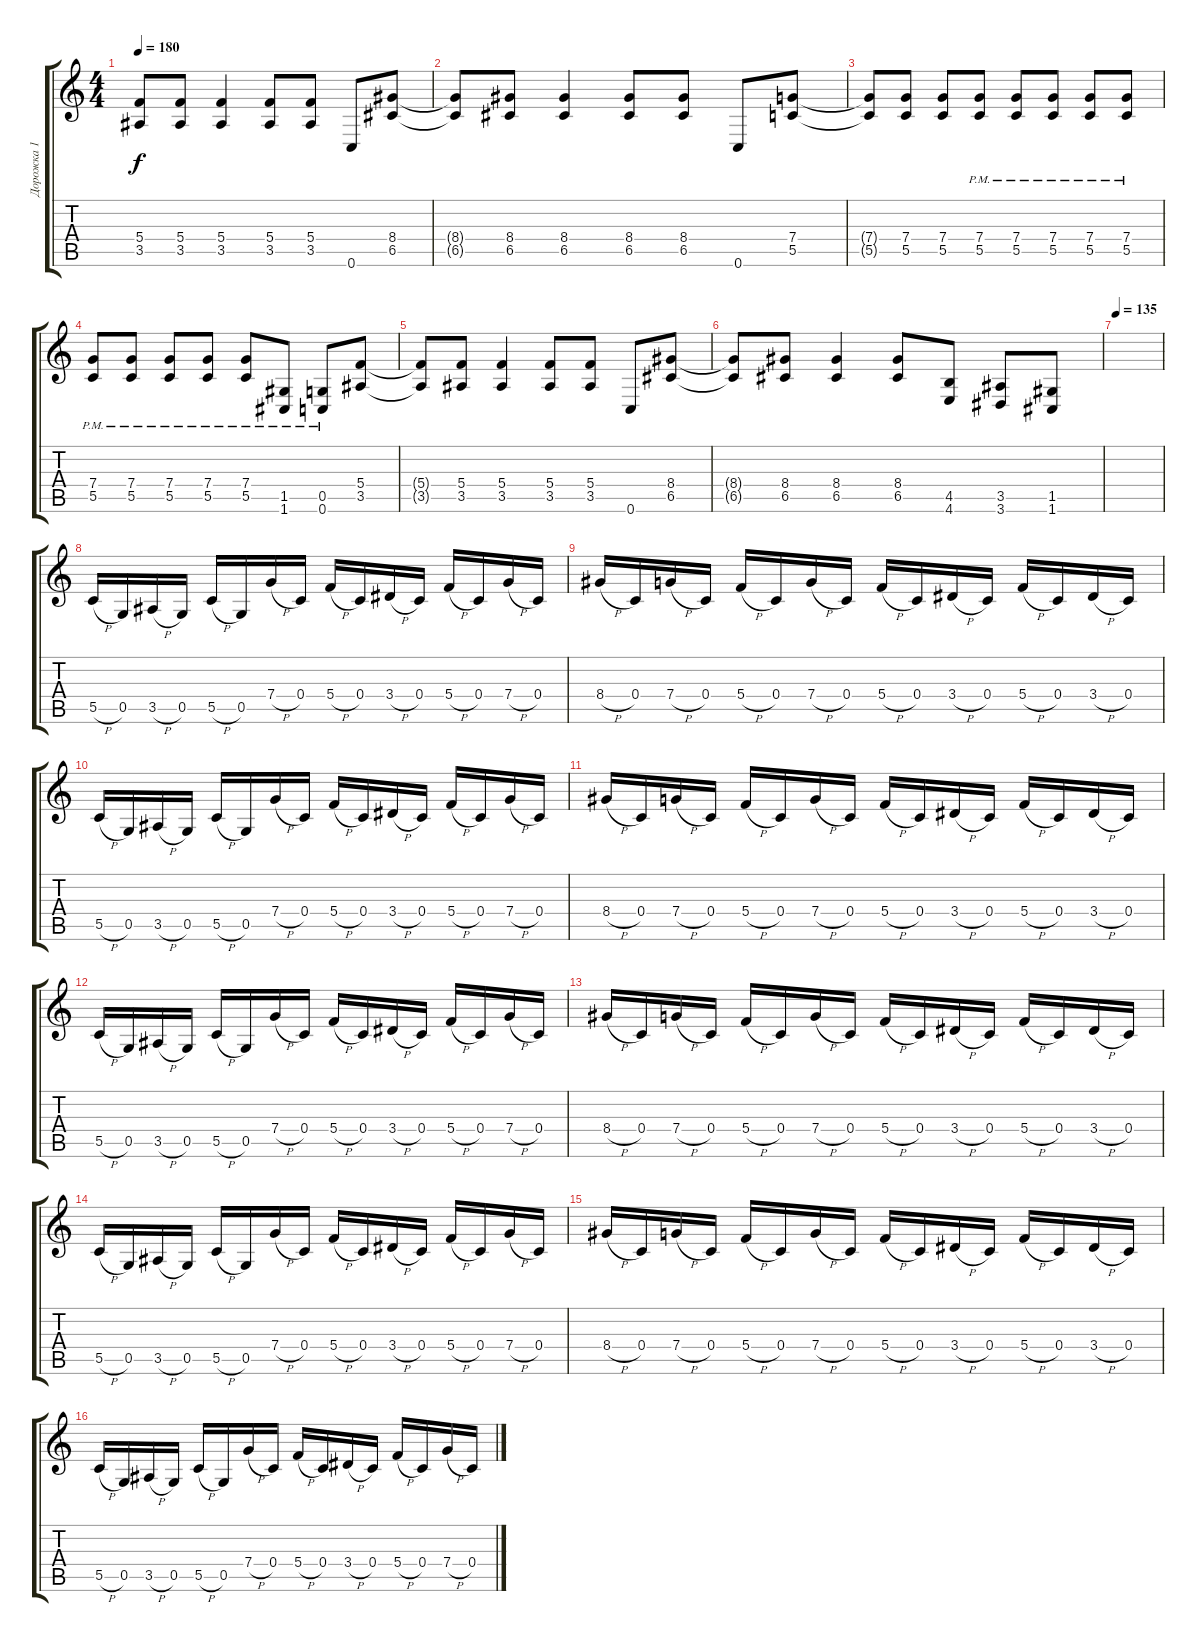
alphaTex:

\track ("Дорожка 1" "Дорожка 1") {instrument distortionguitar}
\staff {score tabs}
\tuning (D4 A3 F3 C3 G2 C2) {hide}
\ts (4 4)
\tempo 180
\clef g2
\ks c
(5.4{t} 3.5{t}).8{dy f} (5.4 3.5).8 (5.4 3.5).4 (5.4 3.5).8 (5.4 3.5).8 0.6.8 (8.4 6.5).8 |
(8.4{t} 6.5{t}).8 (8.4 6.5).8 (8.4 6.5).4 (8.4 6.5).8 (8.4 6.5).8 0.6.8 (7.4 5.5).8 |
(7.4{t} 5.5{t}).8 (7.4 5.5).8 (7.4 5.5).8 (7.4{pm} 5.5{pm}).8 (7.4{pm} 5.5{pm}).8 (7.4{pm} 5.5{pm}).8 (7.4{pm} 5.5{pm}).8 (7.4{pm} 5.5{pm}).8 |
(7.4{pm} 5.5{pm}).8 (7.4{pm} 5.5{pm}).8 (7.4{pm} 5.5{pm}).8 (7.4{pm} 5.5{pm}).8 (7.4{pm} 5.5{pm}).8 (1.5{pm} 1.6{pm}).8 (0.5{pm} 0.6{pm}).8 (5.4 3.5).8 |
(5.4{t} 3.5{t}).8 (5.4 3.5).8 (5.4 3.5).4 (5.4 3.5).8 (5.4 3.5).8 0.6.8 (8.4 6.5).8 |
(8.4{t} 6.5{t}).8 (8.4 6.5).8 (8.4 6.5).4 (8.4 6.5).8 (4.5 4.6).8 (3.5 3.6).8 (1.5 1.6).8 |
\tempo 135
|
5.5{h}.16 0.5.16 3.5{h}.16 0.5.16 5.5{h}.16 0.5.16 7.4{h}.16 0.4.16 5.4{h}.16 0.4.16 3.4{h}.16 0.4.16 5.4{h}.16 0.4.16 7.4{h}.16 0.4.16 |
8.4{h}.16 0.4.16 7.4{h}.16 0.4.16 5.4{h}.16 0.4.16 7.4{h}.16 0.4.16 5.4{h}.16 0.4.16 3.4{h}.16 0.4.16 5.4{h}.16 0.4.16 3.4{h}.16 0.4.16 |
5.5{h}.16 0.5.16 3.5{h}.16 0.5.16 5.5{h}.16 0.5.16 7.4{h}.16 0.4.16 5.4{h}.16 0.4.16 3.4{h}.16 0.4.16 5.4{h}.16 0.4.16 7.4{h}.16 0.4.16 |
8.4{h}.16 0.4.16 7.4{h}.16 0.4.16 5.4{h}.16 0.4.16 7.4{h}.16 0.4.16 5.4{h}.16 0.4.16 3.4{h}.16 0.4.16 5.4{h}.16 0.4.16 3.4{h}.16 0.4.16 |
5.5{h}.16 0.5.16 3.5{h}.16 0.5.16 5.5{h}.16 0.5.16 7.4{h}.16 0.4.16 5.4{h}.16 0.4.16 3.4{h}.16 0.4.16 5.4{h}.16 0.4.16 7.4{h}.16 0.4.16 |
8.4{h}.16 0.4.16 7.4{h}.16 0.4.16 5.4{h}.16 0.4.16 7.4{h}.16 0.4.16 5.4{h}.16 0.4.16 3.4{h}.16 0.4.16 5.4{h}.16 0.4.16 3.4{h}.16 0.4.16 |
5.5{h}.16 0.5.16 3.5{h}.16 0.5.16 5.5{h}.16 0.5.16 7.4{h}.16 0.4.16 5.4{h}.16 0.4.16 3.4{h}.16 0.4.16 5.4{h}.16 0.4.16 7.4{h}.16 0.4.16 |
8.4{h}.16 0.4.16 7.4{h}.16 0.4.16 5.4{h}.16 0.4.16 7.4{h}.16 0.4.16 5.4{h}.16 0.4.16 3.4{h}.16 0.4.16 5.4{h}.16 0.4.16 3.4{h}.16 0.4.16 |
5.5{h}.16 0.5.16 3.5{h}.16 0.5.16 5.5{h}.16 0.5.16 7.4{h}.16 0.4.16 5.4{h}.16 0.4.16 3.4{h}.16 0.4.16 5.4{h}.16 0.4.16 7.4{h}.16 0.4.16
